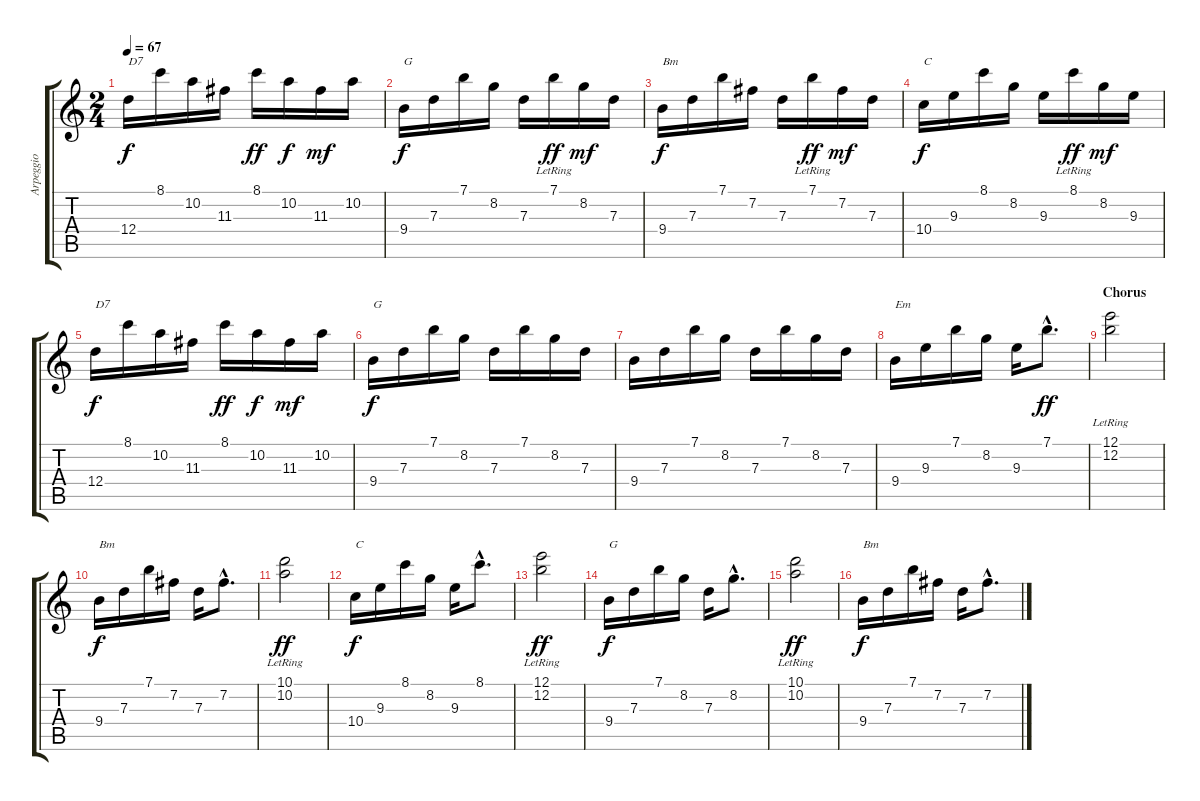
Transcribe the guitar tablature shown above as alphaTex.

\track ("Arpeggio" "Arpeggio") {instrument acousticguitarsteel}
\staff {score tabs}
\tuning (E4 B3 G3 D3 A2 E2) {hide}
\ts (2 4)
\tempo 67
\clef g2
\ks c
12.4.16{txt "D7" dy f} 8.1.16 10.2.16 11.3.16 8.1.16{dy ff} 10.2.16{dy f} 11.3.16{dy mf} 10.2.16 |
9.4.16{txt "G" dy f} 7.3.16 7.1.16 8.2.16 7.3.16 7.1{lr}.16{dy ff} 8.2.16{dy mf} 7.3.16 |
9.4.16{txt "Bm" dy f} 7.3.16 7.1.16 7.2.16 7.3.16 7.1{lr}.16{dy ff} 7.2.16{dy mf} 7.3.16 |
10.4.16{txt "C" dy f} 9.3.16 8.1.16 8.2.16 9.3.16 8.1{lr}.16{dy ff} 8.2.16{dy mf} 9.3.16 |
12.4.16{txt "D7" dy f} 8.1.16 10.2.16 11.3.16 8.1.16{dy ff} 10.2.16{dy f} 11.3.16{dy mf} 10.2.16 |
9.4.16{txt "G" dy f} 7.3.16 7.1.16 8.2.16 7.3.16 7.1.16 8.2.16 7.3.16 |
9.4.16 7.3.16 7.1.16 8.2.16 7.3.16 7.1.16 8.2.16 7.3.16 |
9.4.16{txt "Em" volume 14 instrument orchestralharp} 9.3.16 7.1.16 8.2.16 9.3.16 7.1{hac}.8{d dy ff} |
\section ("" "Chorus")
(12.1{lr} 12.2{lr}).2 |
9.4.16{txt "Bm" dy f} 7.3.16 7.1.16 7.2.16 7.3.16 7.2{hac}.8{d} |
(10.1{lr} 10.2{lr}).2{dy ff} |
10.4.16{txt "C" dy f} 9.3.16 8.1.16 8.2.16 9.3.16 8.1{hac}.8{d} |
(12.1{lr} 12.2{lr}).2{dy ff} |
9.4.16{txt "G" dy f} 7.3.16 7.1.16 8.2.16 7.3.16 8.2{hac}.8{d} |
(10.1{lr} 10.2{lr}).2{dy ff} |
9.4.16{txt "Bm" dy f} 7.3.16 7.1.16 7.2.16 7.3.16 7.2{hac}.8{d}
